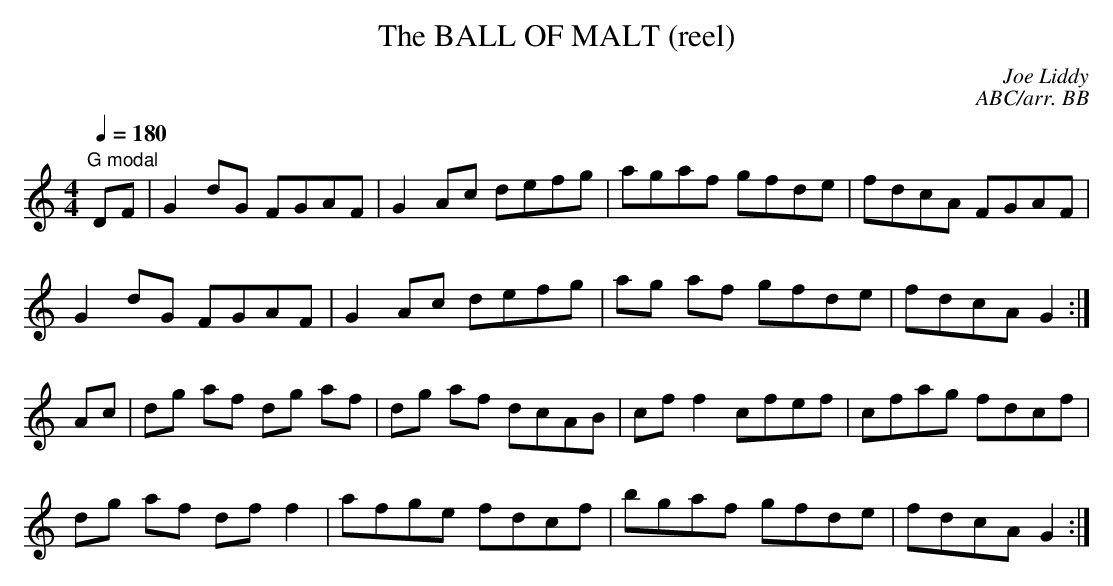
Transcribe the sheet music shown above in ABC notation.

X:1
T:BALL OF MALT (reel), The
C:Joe Liddy
C:ABC/arr. BB
Q:1/4=180
M:4/4
L:1/8
K:C
"G modal"
DF|G2dG FGAF|G2Ac defg|agaf gfde|fdcA FGAF|
G2 dG FGAF|G2 Ac defg|ag af gfde|fdcA G2 :|
Ac|dg af dg af|dg af dcAB|cf f2 cfef|cfag fdcf |
dg af df f2|afge fdcf|bgaf gfde|fdcA G2 :|
